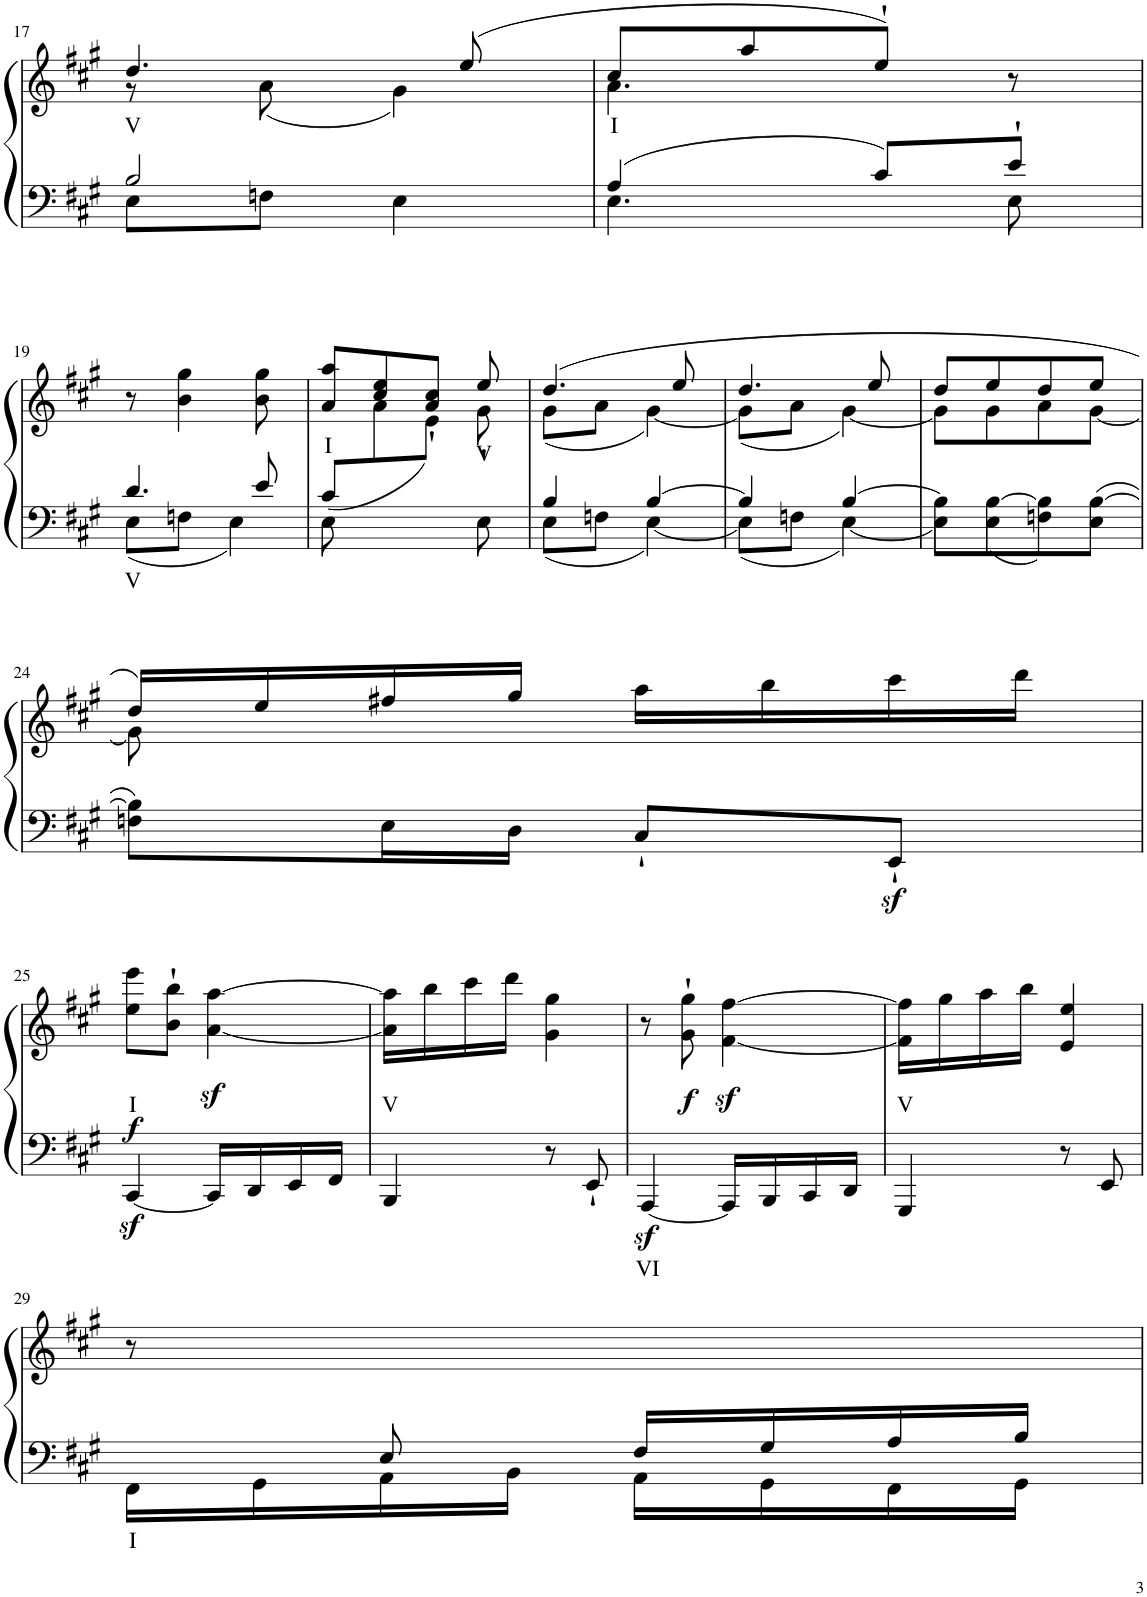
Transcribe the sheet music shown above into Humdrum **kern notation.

**kern	**text	**kern	**text	**dynam
*part1	*part1	*part1	*part1	*part1
*staff2	*staff2	*staff1	*staff1	*staff1/2
*I"Piano	*	*	*	*
*I'Pno	*	*	*	*
!!LO:PB:g=z
*clefF4	*	*clefG2	*	*
*k[f#c#g#]	*	*k[f#c#g#]	*	*
*M2/4	*	*M2/4	*	*
=17	=17	=17	=17	=17
*^	*	*	*	*
!	!	!	!	!LO:LY:b	!
*	*	*	*^	*	*
2B/	8E\L	.	4.dd/	8r	V	.
.	8Fn\J	.	.	(8a\	.	.
.	4E\	.	.	4g#\)	.	.
.	.	.	(8ee/	.	.	.
=18	=18	=18	=18	=18	=18	=18
!	!	!	!	!	!LO:LY:b	!
4A/	4.E\	.	8cc#/L	4.a\	I	.
.	.	.	8aa/	.	.	.
8c#/L	.	.	8ee'`/J)	.	.	.
8e'`/J	8E\	.	8r	8ryy	.	.
!!LO:LB:g=z
=19	=19	=19	=19	=19	=19	=19
!	!	!LO:LY:b	!	!	!	!
*	*	*	*v	*v	*	*
4.d/	8E\L	V	8r	.	.
.	8Fn\J	.	4b\ 4gg#\	.	.
.	4E\	.	.	.	.
8e/	.	.	8b\ 8gg#\	.	.
=20	=20	=20	=20	=20	=20
!	!	!	!	!LO:LY:b	!
*	*	*	*^	*	*
(<8c#/L	8E\	.	8a/ 8aa/L	8ryy	I	.
4.ryy	4ryy	.	8cc#/ 8ee/	8a\	.	.
.	.	.	8a/'` 8cc#/'`J	8e\J)	.	.
!	!	!	!	!	!LO:LY:b	!
.	8E\	.	8ee'`/	8g#\	V	.
=21	=21	=21	=21	=21	=21	=21
4B/	8E\L	.	(4.dd/	(8g#\L	.	.
.	8Fn\J	.	.	8a\J	.	.
[4B/	[4E\	.	.	[4g#\)	.	.
.	.	.	8ee/	.	.	.
=22	=22	=22	=22	=22	=22	=22
4B/]	8E\L]	.	4.dd/	(8g#\L]	.	.
.	8Fn\J	.	.	8a\J	.	.
[4B/	[4E\	.	.	[4g#\)	.	.
.	.	.	8ee/	.	.	.
=23	=23	=23	=23	=23	=23	=23
8B\L]	8E\L]	.	8dd/L	8g#\L]	.	.
[>8B\	8E\J	.	8ee/	8g#\	.	.
8Fn\ 8B\]	4ryy	.	8dd/	8a\	.	.
8E\ [>8B\J	.	.	8ee/J	[8g#\J	.	.
*v	*v	*	*	*	*	*
!!LO:LB:g=z	!!
=24	=24	=24	=24	=24	=24
8Fn\ 8B\]L	.	16dd/LL)	8g#\]	.	.
.	.	16ee/	.	.	.
16E\L	.	16ff#X/	4.ryy	.	.
16D\JJ	.	16gg#/JJ	.	.	.
8C#'`/L	.	16aa\LL	.	.	.
.	.	16bb\	.	.	.
8EEz<'`/J	.	16ccc#\	.	.	.
.	.	16ddd\JJ	.	.	.
*	*	*v	*v	*	*
!!LO:LB:g=z
=25	=25	=25	=25	=25
!	!	!	!LO:LY:b	!LO:DY:b
[4CC#z</	.	8ee\ 8eee\L	I	f
.	.	8b\'` 8bb\'`J	.	.
16CC#/LL]	.	[<4a\z< [4aa\z<	.	.
16DD/	.	.	.	.
16EE/	.	.	.	.
16FF#/JJ	.	.	.	.
=26	=26	=26	=26	=26
!	!	!	!LO:LY:b	!
4BBB/	.	16a\] 16aa\]LL	V	.
.	.	16bb\	.	.
.	.	16ccc#\	.	.
.	.	16ddd\JJ	.	.
8r	.	4g#\ 4gg#\	.	.
8EE'`/	.	.	.	.
=27	=27	=27	=27	=27
!	!LO:LY:b	!	!	!
[4AAAz</	VI	8r	.	.
!	!	!	!	!LO:DY:b
.	.	8g#\'` 8gg#\'`	.	f
16AAA/LL]	.	[<4f#\z< [4ff#\z<	.	.
16BBB/	.	.	.	.
16CC#/	.	.	.	.
16DD/JJ	.	.	.	.
=28	=28	=28	=28	=28
!	!	!	!LO:LY:b	!
4GGG#/	.	16f#\] 16ff#\]LL	V	.
.	.	16gg#\	.	.
.	.	16aa\	.	.
.	.	16bb\JJ	.	.
8r	.	4e/ 4ee/	.	.
8EE/	.	.	.	.
!!LO:LB:g=z
=29	=29	=29	=29	=29
*^	*	*	*	*
!	!	!LO:LY:b	!	!	!
8ryy	16FF#\LL	I	8r	.	.
.	16GG#\	.	.	.	.
8E/	16AA\	.	4.ryy	.	.
.	16BB\JJ	.	.	.	.
16F#/LL	16AA\LL	.	.	.	.
16G#/	16GG#\	.	.	.	.
16A/	16FF#\	.	.	.	.
16B/JJ	16GG#\JJ	.	.	.	.
*v	*v	*	*	*	*
=	=	=	=	=
*-	*-	*-	*-	*-
